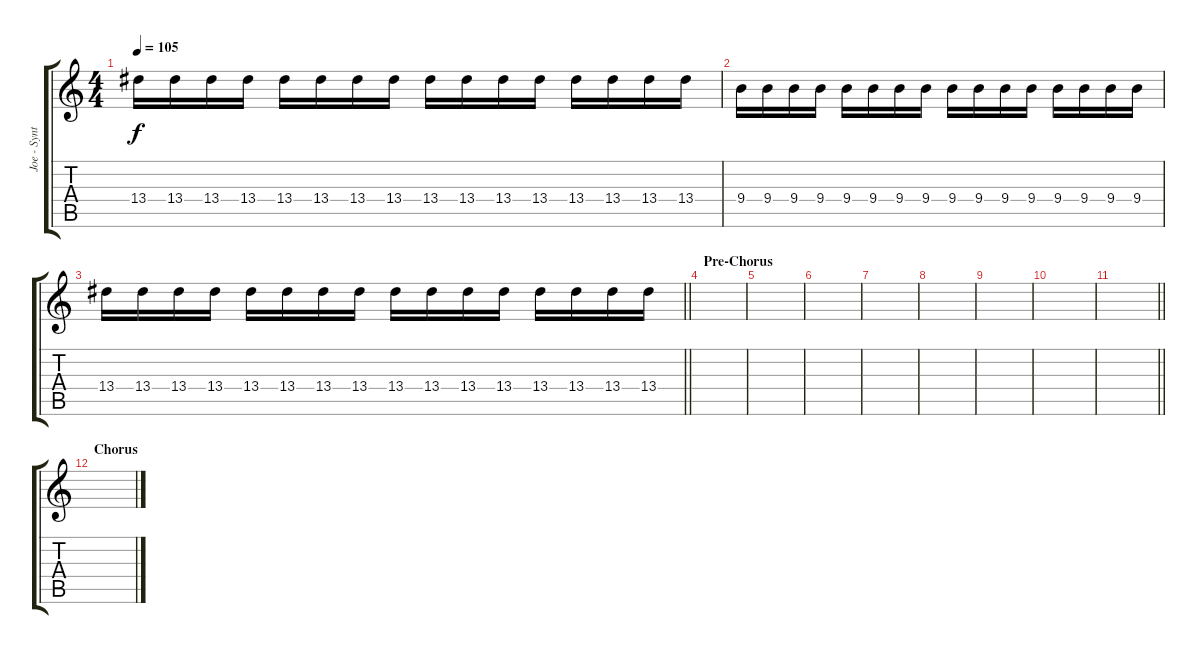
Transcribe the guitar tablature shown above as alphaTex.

\track ("Joe - Synth II" "Joe - Synt") {instrument electricguitarjazz}
\staff {score tabs}
\tuning (E4 B3 G3 D3 A2 E2) {hide}
\ts (4 4)
\tempo 105
\clef g2
\ks c
13.4.16{dy f} 13.4.16 13.4.16 13.4.16 13.4.16 13.4.16 13.4.16 13.4.16 13.4.16 13.4.16 13.4.16 13.4.16 13.4.16 13.4.16 13.4.16 13.4.16 |
9.4.16 9.4.16 9.4.16 9.4.16 9.4.16 9.4.16 9.4.16 9.4.16 9.4.16 9.4.16 9.4.16 9.4.16 9.4.16 9.4.16 9.4.16 9.4.16 |
\barLineRight lightlight
13.4.16 13.4.16 13.4.16 13.4.16 13.4.16 13.4.16 13.4.16 13.4.16 13.4.16 13.4.16 13.4.16 13.4.16 13.4.16 13.4.16 13.4.16 13.4.16 |
\section ("" "Pre-Chorus")
|
|
|
|
|
|
|
\barLineRight lightlight
|
\section ("" "Chorus")
